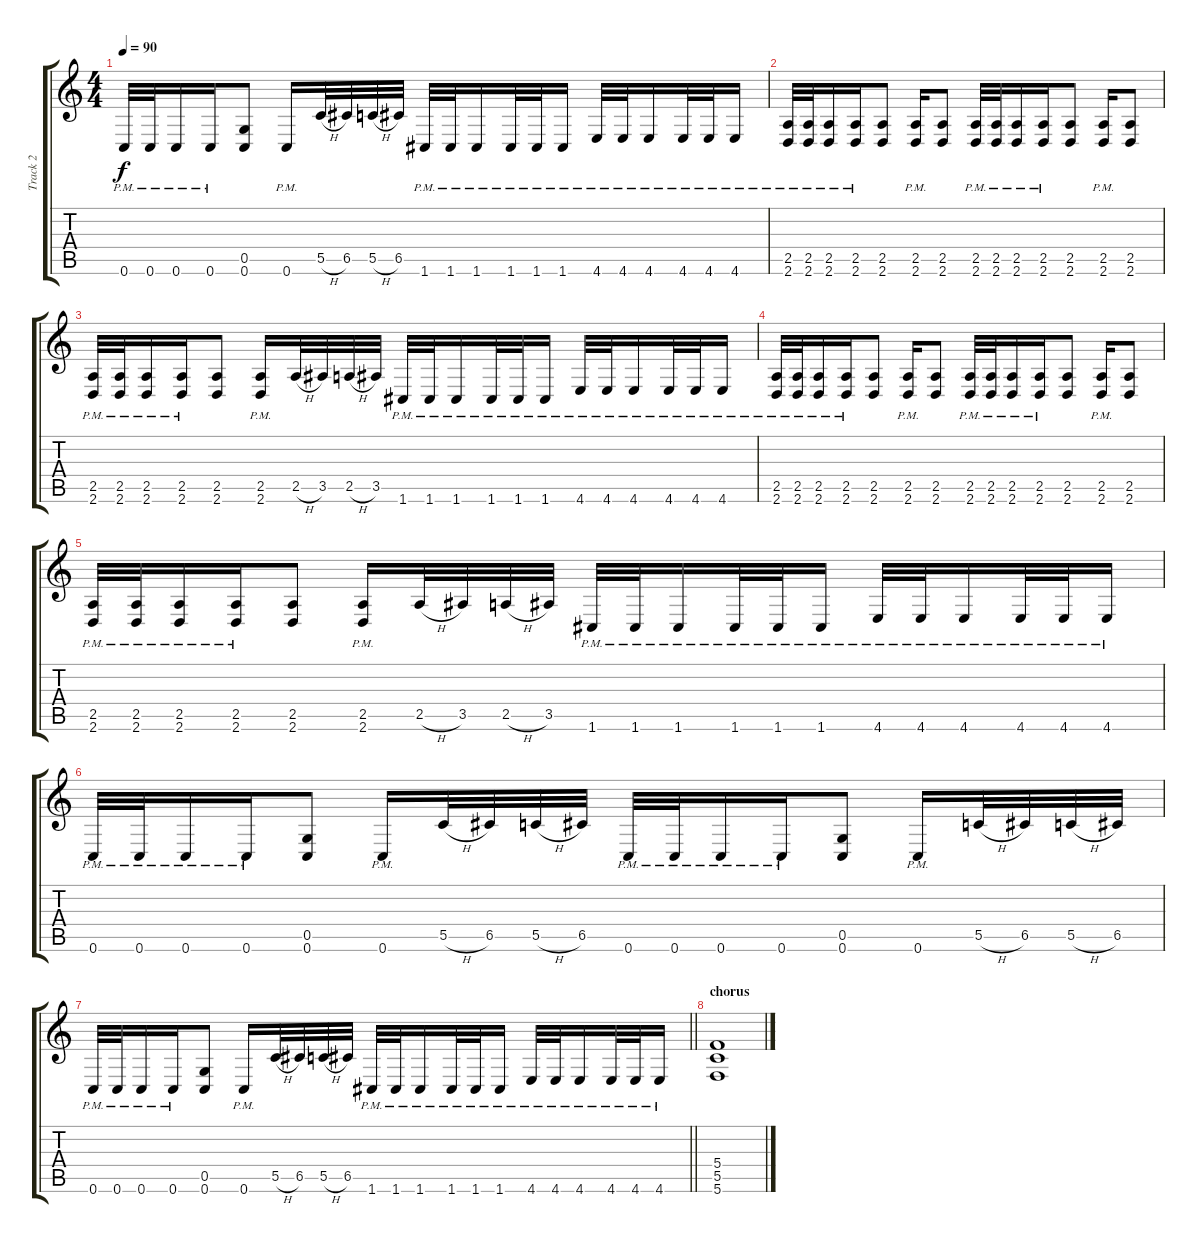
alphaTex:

\track ("Track 2" "Track 2") {instrument distortionguitar}
\staff {score tabs}
\tuning (D4 A3 F3 C3 G2 C2) {hide}
\ts (4 4)
\tempo 90
\clef g2
\ks c
0.6{pm}.32{dy f} 0.6{pm}.32 0.6{pm}.16 0.6{pm}.16 (0.5 0.6).8 0.6{pm}.16 5.5{h}.32 6.5.32 5.5{h}.32 6.5.32 1.6{pm}.32 1.6{pm}.32 1.6{pm}.16 1.6{pm}.32 1.6{pm}.32 1.6{pm}.16 4.6{pm}.32 4.6{pm}.32 4.6{pm}.16 4.6{pm}.32 4.6{pm}.32 4.6{pm}.16 |
(2.5{pm} 2.6{pm}).32 (2.5{pm} 2.6{pm}).32 (2.5{pm} 2.6{pm}).16 (2.5{pm} 2.6{pm}).16 (2.5 2.6).8 (2.5{pm} 2.6{pm}).16 (2.5 2.6).8 (2.5{pm} 2.6{pm}).32 (2.5{pm} 2.6{pm}).32 (2.5{pm} 2.6{pm}).16 (2.5{pm} 2.6{pm}).16 (2.5 2.6).8 (2.5{pm} 2.6{pm}).16 (2.5 2.6).8 |
(2.5{pm} 2.6{pm}).32 (2.5{pm} 2.6{pm}).32 (2.5{pm} 2.6{pm}).16 (2.5{pm} 2.6{pm}).16 (2.5 2.6).8 (2.5{pm} 2.6{pm}).16 2.5{h}.32 3.5.32 2.5{h}.32 3.5.32 1.6{pm}.32 1.6{pm}.32 1.6{pm}.16 1.6{pm}.32 1.6{pm}.32 1.6{pm}.16 4.6{pm}.32 4.6{pm}.32 4.6{pm}.16 4.6{pm}.32 4.6{pm}.32 4.6{pm}.16 |
(2.5{pm} 2.6{pm}).32 (2.5{pm} 2.6{pm}).32 (2.5{pm} 2.6{pm}).16 (2.5{pm} 2.6{pm}).16 (2.5 2.6).8 (2.5{pm} 2.6{pm}).16 (2.5 2.6).8 (2.5{pm} 2.6{pm}).32 (2.5{pm} 2.6{pm}).32 (2.5{pm} 2.6{pm}).16 (2.5{pm} 2.6{pm}).16 (2.5 2.6).8 (2.5{pm} 2.6{pm}).16 (2.5 2.6).8 |
(2.5{pm} 2.6{pm}).32 (2.5{pm} 2.6{pm}).32 (2.5{pm} 2.6{pm}).16 (2.5{pm} 2.6{pm}).16 (2.5 2.6).8 (2.5{pm} 2.6{pm}).16 2.5{h}.32 3.5.32 2.5{h}.32 3.5.32 1.6{pm}.32 1.6{pm}.32 1.6{pm}.16 1.6{pm}.32 1.6{pm}.32 1.6{pm}.16 4.6{pm}.32 4.6{pm}.32 4.6{pm}.16 4.6{pm}.32 4.6{pm}.32 4.6{pm}.16 |
0.6{pm}.32 0.6{pm}.32 0.6{pm}.16 0.6{pm}.16 (0.5 0.6).8 0.6{pm}.16 5.5{h}.32 6.5.32 5.5{h}.32 6.5.32 0.6{pm}.32 0.6{pm}.32 0.6{pm}.16 0.6{pm}.16 (0.5 0.6).8 0.6{pm}.16 5.5{h}.32 6.5.32 5.5{h}.32 6.5.32 |
\barLineRight lightlight
0.6{pm}.32 0.6{pm}.32 0.6{pm}.16 0.6{pm}.16 (0.5 0.6).8 0.6{pm}.16 5.5{h}.32 6.5.32 5.5{h}.32 6.5.32 1.6{pm}.32 1.6{pm}.32 1.6{pm}.16 1.6{pm}.32 1.6{pm}.32 1.6{pm}.16 4.6{pm}.32 4.6{pm}.32 4.6{pm}.16 4.6{pm}.32 4.6{pm}.32 4.6{pm}.16 |
\section ("" "chorus")
(5.4 5.5 5.6).1
